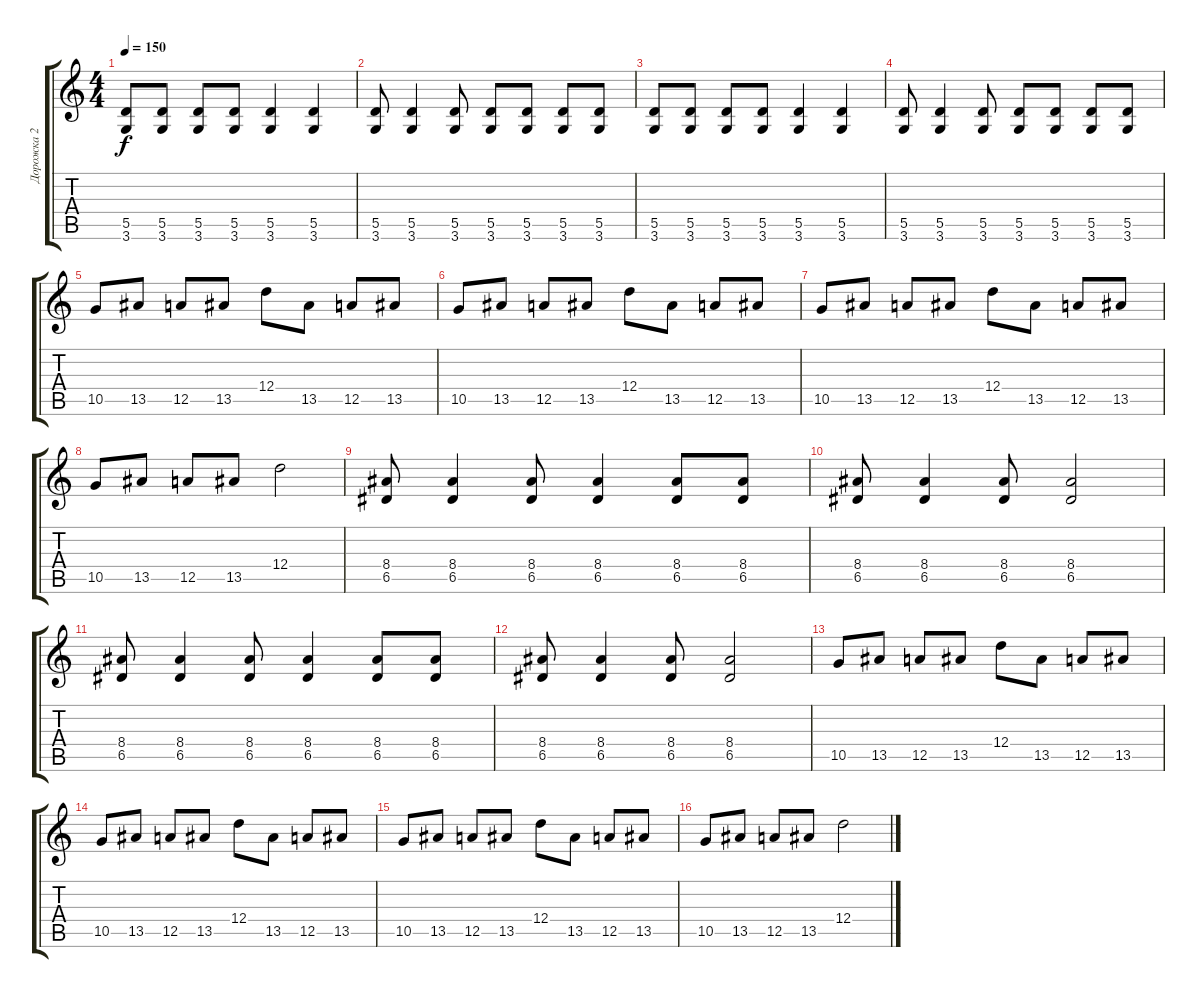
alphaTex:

\track ("Дорожка 2" "Дорожка 2") {instrument overdrivenguitar}
\staff {score tabs}
\tuning (E4 B3 G3 D3 A2 E2) {hide}
\ts (4 4)
\tempo 150
\clef g2
\ks c
(5.5 3.6).8{dy f} (5.5 3.6).8 (5.5 3.6).8 (5.5 3.6).8 (5.5 3.6).4 (5.5 3.6).4 |
(5.5 3.6).8 (5.5 3.6).4 (5.5 3.6).8 (5.5 3.6).8 (5.5 3.6).8 (5.5 3.6).8 (5.5 3.6).8 |
(5.5 3.6).8 (5.5 3.6).8 (5.5 3.6).8 (5.5 3.6).8 (5.5 3.6).4 (5.5 3.6).4 |
(5.5 3.6).8 (5.5 3.6).4 (5.5 3.6).8 (5.5 3.6).8 (5.5 3.6).8 (5.5 3.6).8 (5.5 3.6).8 |
10.5.8 13.5.8 12.5.8 13.5.8 12.4.8 13.5.8 12.5.8 13.5.8 |
10.5.8 13.5.8 12.5.8 13.5.8 12.4.8 13.5.8 12.5.8 13.5.8 |
10.5.8 13.5.8 12.5.8 13.5.8 12.4.8 13.5.8 12.5.8 13.5.8 |
10.5.8 13.5.8 12.5.8 13.5.8 12.4.2 |
(8.4 6.5).8 (8.4 6.5).4 (8.4 6.5).8 (8.4 6.5).4 (8.4 6.5).8 (8.4 6.5).8 |
(8.4 6.5).8 (8.4 6.5).4 (8.4 6.5).8 (8.4 6.5).2 |
(8.4 6.5).8 (8.4 6.5).4 (8.4 6.5).8 (8.4 6.5).4 (8.4 6.5).8 (8.4 6.5).8 |
(8.4 6.5).8 (8.4 6.5).4 (8.4 6.5).8 (8.4 6.5).2 |
10.5.8 13.5.8 12.5.8 13.5.8 12.4.8 13.5.8 12.5.8 13.5.8 |
10.5.8 13.5.8 12.5.8 13.5.8 12.4.8 13.5.8 12.5.8 13.5.8 |
10.5.8 13.5.8 12.5.8 13.5.8 12.4.8 13.5.8 12.5.8 13.5.8 |
10.5.8 13.5.8 12.5.8 13.5.8 12.4.2
